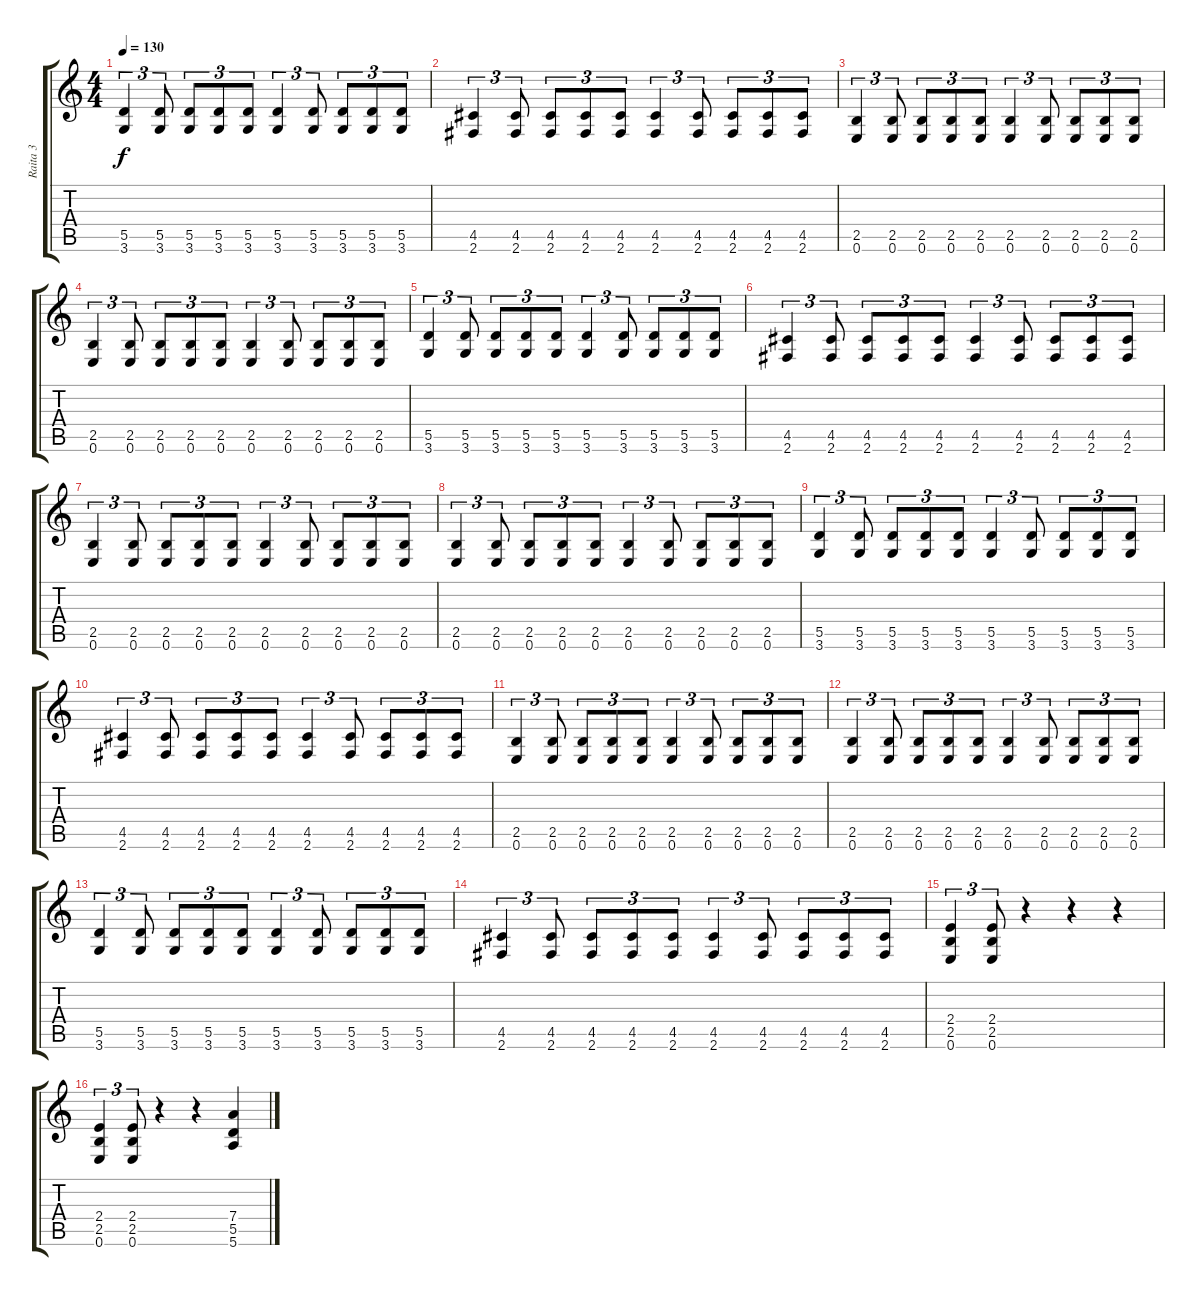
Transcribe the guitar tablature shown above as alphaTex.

\track ("Raita 3" "Raita 3") {instrument overdrivenguitar}
\staff {score tabs}
\tuning (E4 B3 G3 D3 A2 E2) {hide}
\ts (4 4)
\tempo 130
\clef g2
\ks c
(5.5 3.6).4{tu (3 2) dy f} (5.5 3.6).8{tu (3 2)} (5.5 3.6).8{tu (3 2)} (5.5 3.6).8{tu (3 2)} (5.5 3.6).8{tu (3 2)} (5.5 3.6).4{tu (3 2)} (5.5 3.6).8{tu (3 2)} (5.5 3.6).8{tu (3 2)} (5.5 3.6).8{tu (3 2)} (5.5 3.6).8{tu (3 2)} |
(4.5 2.6).4{tu (3 2)} (4.5 2.6).8{tu (3 2)} (4.5 2.6).8{tu (3 2)} (4.5 2.6).8{tu (3 2)} (4.5 2.6).8{tu (3 2)} (4.5 2.6).4{tu (3 2)} (4.5 2.6).8{tu (3 2)} (4.5 2.6).8{tu (3 2)} (4.5 2.6).8{tu (3 2)} (4.5 2.6).8{tu (3 2)} |
(2.5 0.6).4{tu (3 2)} (2.5 0.6).8{tu (3 2)} (2.5 0.6).8{tu (3 2)} (2.5 0.6).8{tu (3 2)} (2.5 0.6).8{tu (3 2)} (2.5 0.6).4{tu (3 2)} (2.5 0.6).8{tu (3 2)} (2.5 0.6).8{tu (3 2)} (2.5 0.6).8{tu (3 2)} (2.5 0.6).8{tu (3 2)} |
(2.5 0.6).4{tu (3 2)} (2.5 0.6).8{tu (3 2)} (2.5 0.6).8{tu (3 2)} (2.5 0.6).8{tu (3 2)} (2.5 0.6).8{tu (3 2)} (2.5 0.6).4{tu (3 2)} (2.5 0.6).8{tu (3 2)} (2.5 0.6).8{tu (3 2)} (2.5 0.6).8{tu (3 2)} (2.5 0.6).8{tu (3 2)} |
(5.5 3.6).4{tu (3 2)} (5.5 3.6).8{tu (3 2)} (5.5 3.6).8{tu (3 2)} (5.5 3.6).8{tu (3 2)} (5.5 3.6).8{tu (3 2)} (5.5 3.6).4{tu (3 2)} (5.5 3.6).8{tu (3 2)} (5.5 3.6).8{tu (3 2)} (5.5 3.6).8{tu (3 2)} (5.5 3.6).8{tu (3 2)} |
(4.5 2.6).4{tu (3 2)} (4.5 2.6).8{tu (3 2)} (4.5 2.6).8{tu (3 2)} (4.5 2.6).8{tu (3 2)} (4.5 2.6).8{tu (3 2)} (4.5 2.6).4{tu (3 2)} (4.5 2.6).8{tu (3 2)} (4.5 2.6).8{tu (3 2)} (4.5 2.6).8{tu (3 2)} (4.5 2.6).8{tu (3 2)} |
(2.5 0.6).4{tu (3 2)} (2.5 0.6).8{tu (3 2)} (2.5 0.6).8{tu (3 2)} (2.5 0.6).8{tu (3 2)} (2.5 0.6).8{tu (3 2)} (2.5 0.6).4{tu (3 2)} (2.5 0.6).8{tu (3 2)} (2.5 0.6).8{tu (3 2)} (2.5 0.6).8{tu (3 2)} (2.5 0.6).8{tu (3 2)} |
(2.5 0.6).4{tu (3 2)} (2.5 0.6).8{tu (3 2)} (2.5 0.6).8{tu (3 2)} (2.5 0.6).8{tu (3 2)} (2.5 0.6).8{tu (3 2)} (2.5 0.6).4{tu (3 2)} (2.5 0.6).8{tu (3 2)} (2.5 0.6).8{tu (3 2)} (2.5 0.6).8{tu (3 2)} (2.5 0.6).8{tu (3 2)} |
(5.5 3.6).4{tu (3 2)} (5.5 3.6).8{tu (3 2)} (5.5 3.6).8{tu (3 2)} (5.5 3.6).8{tu (3 2)} (5.5 3.6).8{tu (3 2)} (5.5 3.6).4{tu (3 2)} (5.5 3.6).8{tu (3 2)} (5.5 3.6).8{tu (3 2)} (5.5 3.6).8{tu (3 2)} (5.5 3.6).8{tu (3 2)} |
(4.5 2.6).4{tu (3 2)} (4.5 2.6).8{tu (3 2)} (4.5 2.6).8{tu (3 2)} (4.5 2.6).8{tu (3 2)} (4.5 2.6).8{tu (3 2)} (4.5 2.6).4{tu (3 2)} (4.5 2.6).8{tu (3 2)} (4.5 2.6).8{tu (3 2)} (4.5 2.6).8{tu (3 2)} (4.5 2.6).8{tu (3 2)} |
(2.5 0.6).4{tu (3 2)} (2.5 0.6).8{tu (3 2)} (2.5 0.6).8{tu (3 2)} (2.5 0.6).8{tu (3 2)} (2.5 0.6).8{tu (3 2)} (2.5 0.6).4{tu (3 2)} (2.5 0.6).8{tu (3 2)} (2.5 0.6).8{tu (3 2)} (2.5 0.6).8{tu (3 2)} (2.5 0.6).8{tu (3 2)} |
(2.5 0.6).4{tu (3 2)} (2.5 0.6).8{tu (3 2)} (2.5 0.6).8{tu (3 2)} (2.5 0.6).8{tu (3 2)} (2.5 0.6).8{tu (3 2)} (2.5 0.6).4{tu (3 2)} (2.5 0.6).8{tu (3 2)} (2.5 0.6).8{tu (3 2)} (2.5 0.6).8{tu (3 2)} (2.5 0.6).8{tu (3 2)} |
(5.5 3.6).4{tu (3 2)} (5.5 3.6).8{tu (3 2)} (5.5 3.6).8{tu (3 2)} (5.5 3.6).8{tu (3 2)} (5.5 3.6).8{tu (3 2)} (5.5 3.6).4{tu (3 2)} (5.5 3.6).8{tu (3 2)} (5.5 3.6).8{tu (3 2)} (5.5 3.6).8{tu (3 2)} (5.5 3.6).8{tu (3 2)} |
(4.5 2.6).4{tu (3 2)} (4.5 2.6).8{tu (3 2)} (4.5 2.6).8{tu (3 2)} (4.5 2.6).8{tu (3 2)} (4.5 2.6).8{tu (3 2)} (4.5 2.6).4{tu (3 2)} (4.5 2.6).8{tu (3 2)} (4.5 2.6).8{tu (3 2)} (4.5 2.6).8{tu (3 2)} (4.5 2.6).8{tu (3 2)} |
(2.4 2.5 0.6).4{tu (3 2)} (2.4 2.5 0.6).8{tu (3 2)} r.4 r.4 r.4 |
(2.4 2.5 0.6).4{tu (3 2)} (2.4 2.5 0.6).8{tu (3 2)} r.4 r.4 (7.4 5.5 5.6).4
